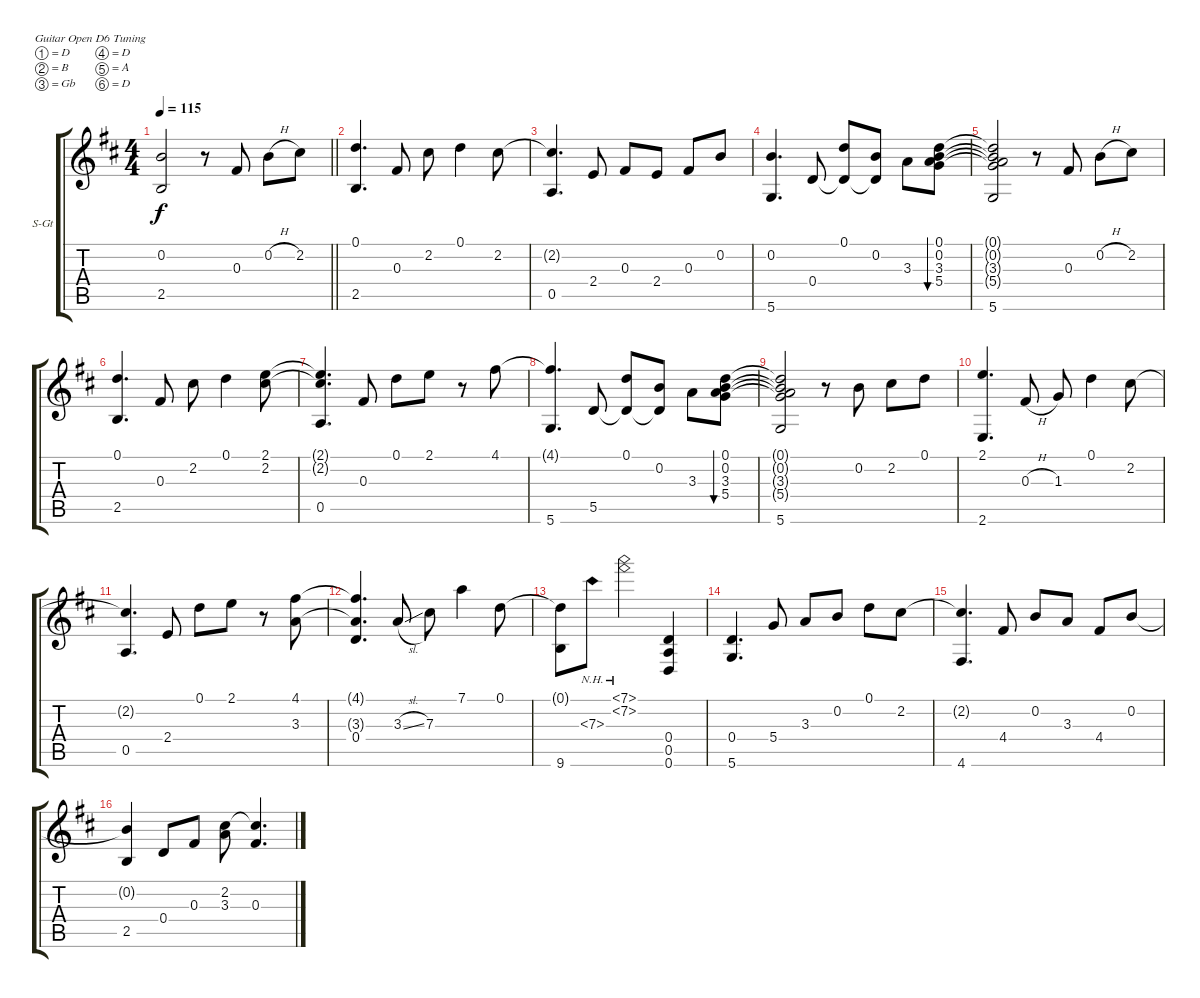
\bracketExtendMode groupsimilarinstruments
\firstSystemTrackNameOrientation horizontal
\otherSystemsTrackNameOrientation horizontal
\track ("Òô¹ì 1" "S-Gt") {instrument acousticguitarsteel}
\staff {score tabs}
\tuning (D4 B3 Gb3 D3 A2 D2)
\ts (4 4)
\tempo 115
\clef g2
\barLineRight lightlight
\ks d
(0.2 2.5).2{dy f} r.8 0.3.8 0.2{h}.8 2.2.8 |
(0.1 2.5).4{d} 0.3.8 2.2.8 0.1.4 2.2.8 |
(2.2{t} 0.5).4{d} 2.4.8 0.3.8 2.4.8 0.3.8 0.2.8 |
(0.2 5.6).4{d} 0.4.8 (0.1 0.4{t}).8 (0.2 0.4{t}).8 3.3.8 (0.1 0.2 3.3 5.4).8{bu 220} |
(0.1{t} 0.2{t} 3.3{t} 5.4{t} 5.6).2 r.8 0.3.8 0.2{h}.8 2.2.8 |
(0.1 2.5).4{d} 0.3.8 2.2.8 0.1.4 (2.1 2.2).8 |
(2.1{t} 2.2{t} 0.5).4{d} 0.3.8 0.1.8 2.1.8 r.8 4.1.8 |
(4.1{t} 5.6).4{d} 5.5.8 (0.1 5.5{t}).8 (0.2 5.5{t}).8 3.3.8 (0.1 0.2 3.3 5.4).8{bu 220} |
(0.1{t} 0.2{t} 3.3{t} 5.4{t} 5.6).2 r.8 0.2.8 2.2.8 0.1.8 |
(2.1 2.6).4{d} 0.3{h}.8 1.3.8 0.1.4 2.2.8 |
(2.2{t} 0.5).4{d} 2.4.8 0.1.8 2.1.8 r.8 (4.1 3.3).8 |
(4.1{t} 3.3{t} 0.4).4{d} 3.3{sl}.8 7.3.8 7.1.4 0.1.8 |
(0.1{t} 9.6).8 7.3{nh}.8 (7.1{nh} 7.2{nh}).2 (0.4 0.5 0.6).4 |
(0.4 5.6).4{d} 5.4.8 3.3.8 0.2.8 0.1.8 2.2.8 |
(2.2{t} 4.6).4{d} 4.4.8 0.2.8 3.3.8 4.4.8 0.2.8 |
(0.2{t} 2.5).4 0.4.8 0.3.8 (2.2 3.3).8 (2.2{t} 0.3).4{d}
